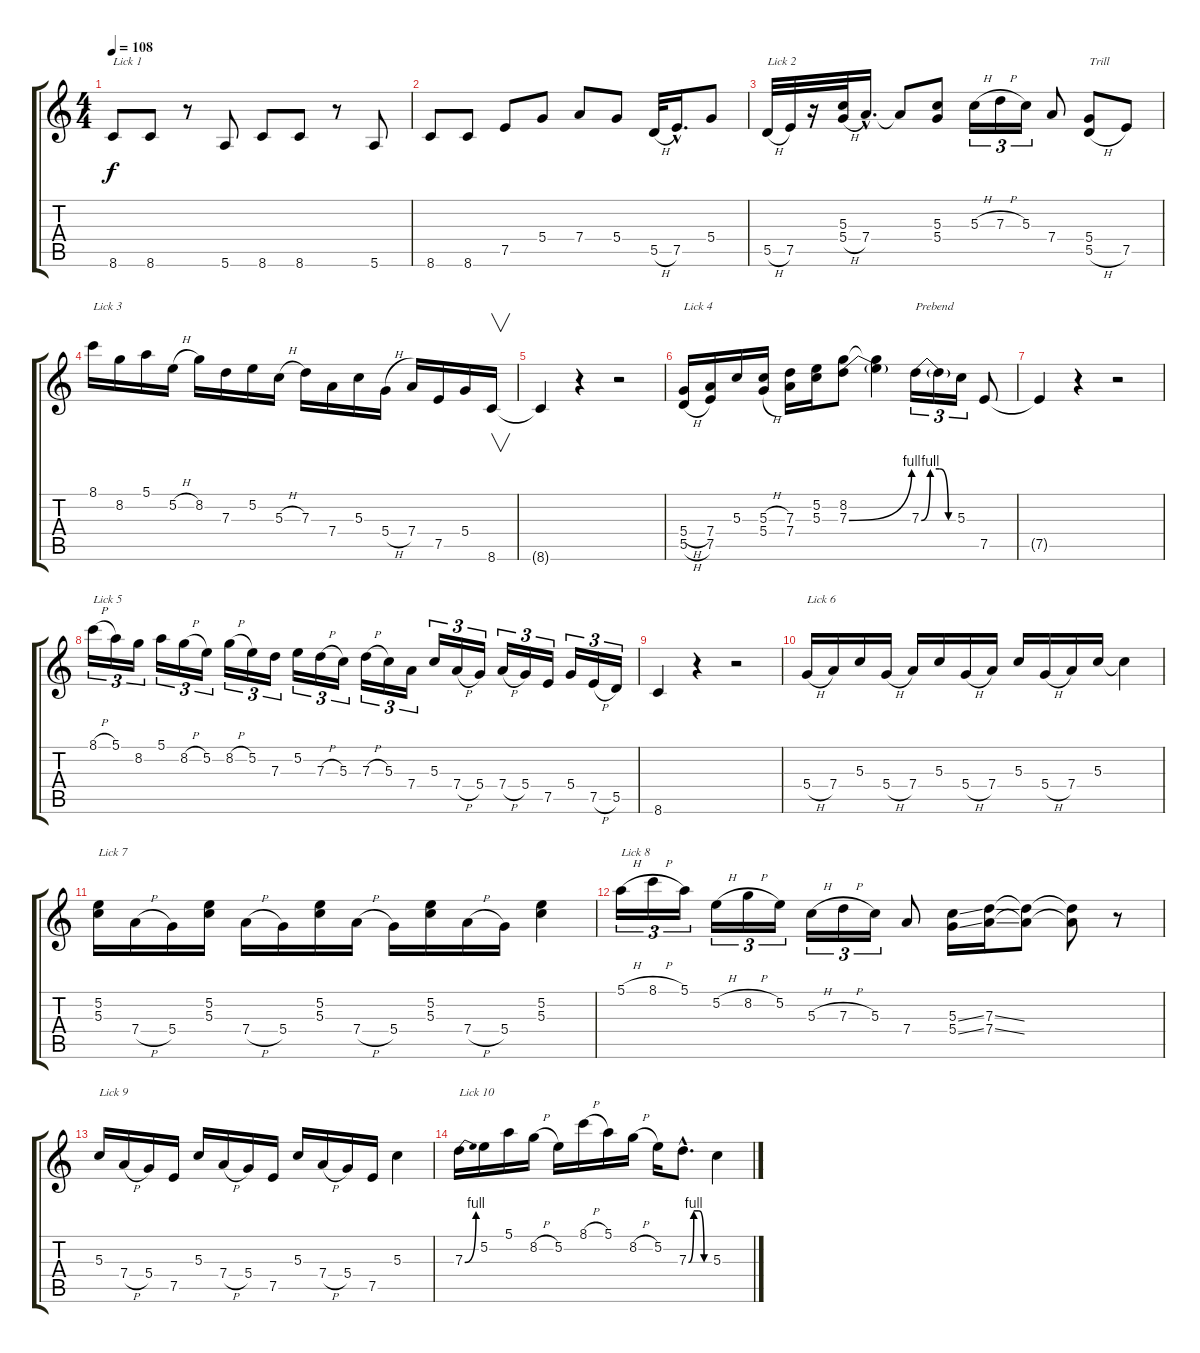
\track "" {instrument electricguitarclean}
\staff {score tabs}
\tuning (E4 B3 G3 D3 A2 E2) {hide}
\ts (4 4)
\tempo 108
\clef g2
\ks c
8.6.8{txt "Lick 1" dy f instrument electricguitarclean} 8.6.8 r.8 5.6.8 8.6.8 8.6.8 r.8 5.6.8 |
8.6.8 8.6.8 7.5.8 5.4.8 7.4.8 5.4.8 5.5{h}.32 7.5{hac}.16{d} 5.4.8 |
5.5{h}.32{txt "Lick 2"} 7.5.32 r.16 (5.3 5.4{h}).32 7.4{hac}.16{d} 7.4{t}.8 (5.3 5.4).8 5.3{h}.16{tu (3 2)} 7.3{h}.16{tu (3 2)} 5.3.16{tu (3 2)} 7.4.8 (5.4 5.5{h}).8{txt "Trill"} 7.5.8 |
8.1.16{txt "Lick 3"} 8.2.16 5.1.16 5.2{h}.16 8.2.16 7.3.16 5.2.16 5.3{h}.16 7.3.16 7.4.16 5.3.16 5.4{h}.16 7.4.16 7.5.16 5.4.16 8.6.16{v} |
8.6{t}.4 r.4 r.2 |
(5.4{h} 5.5{h}).16{txt "Lick 4"} (7.4 7.5).16 5.3.16 (5.3{h} 5.4{h}).16 (7.3 7.4).16 (5.2 5.3).16 (8.2 7.3{be (bend 0 0 60 4)}).8 (8.2{t} 7.3{t}).4 7.3{be (custom 0 0 15 4 30 4 45 0 60 0)}.16{tu (3 2) txt "Prebend"} 7.3{t}.16{tu (3 2)} 5.3.16{tu (3 2)} 7.5.8 |
7.5{t}.4 r.4 r.2 |
8.1{h}.16{tu (3 2) txt "Lick 5"} 5.1.16{tu (3 2)} 8.2.16{tu (3 2)} 5.1.16{tu (3 2)} 8.2{h}.16{tu (3 2)} 5.2.16{tu (3 2)} 8.2{h}.16{tu (3 2)} 5.2.16{tu (3 2)} 7.3.16{tu (3 2)} 5.2.16{tu (3 2)} 7.3{h}.16{tu (3 2)} 5.3.16{tu (3 2)} 7.3{h}.16{tu (3 2)} 5.3.16{tu (3 2)} 7.4.16{tu (3 2)} 5.3.16{tu (3 2)} 7.4{h}.16{tu (3 2)} 5.4.16{tu (3 2)} 7.4{h}.16{tu (3 2)} 5.4.16{tu (3 2)} 7.5.16{tu (3 2)} 5.4.16{tu (3 2)} 7.5{h}.16{tu (3 2)} 5.5.16{tu (3 2)} |
8.6.4 r.4 r.2 |
5.4{h}.16{txt "Lick 6"} 7.4.16 5.3.16 5.4{h}.16 7.4.16 5.3.16 5.4{h}.16 7.4.16 5.3.16 5.4{h}.16 7.4.16 5.3.16 5.3{t}.4 |
(5.2 5.3).16{txt "Lick 7"} 7.4{h}.16 5.4.16 (5.2 5.3).16 7.4{h}.16 5.4.16 (5.2 5.3).16 7.4{h}.16 5.4.16 (5.2 5.3).16 7.4{h}.16 5.4.16 (5.2 5.3).4 |
5.1{h}.16{tu (3 2) txt "Lick 8"} 8.1{h}.16{tu (3 2)} 5.1.16{tu (3 2)} 5.2{h}.16{tu (3 2)} 8.2{h}.16{tu (3 2)} 5.2.16{tu (3 2)} 5.3{h}.16{tu (3 2)} 7.3{h}.16{tu (3 2)} 5.3.16{tu (3 2)} 7.4.8 (5.3{ss} 5.4{ss}).16 (7.3{ss} 7.4{ss}).16 (7.3{t} 7.4{t}).8 (7.3{t} 7.4{t}).8 r.8 |
5.3.16{txt "Lick 9"} 7.4{h}.16 5.4.16 7.5.16 5.3.16 7.4{h}.16 5.4.16 7.5.16 5.3.16 7.4{h}.16 5.4.16 7.5.16 5.3.4 |
7.3{be (bend 0 0 60 4)}.16{txt "Lick 10"} 5.2.16 5.1.16 8.2{h}.16 5.2.16 8.1{h}.16 5.1.16 8.2{h}.16 5.2.16 7.3{be (custom 0 0 15 4 30 4 45 0 60 0) hac}.8{d} 5.3.4
